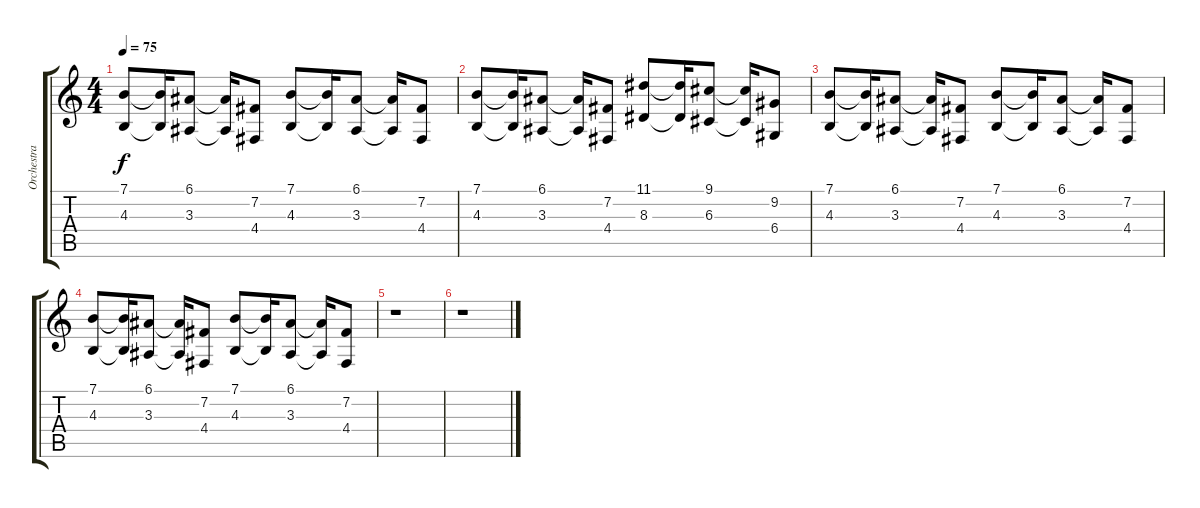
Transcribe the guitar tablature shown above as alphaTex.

\track ("Orchestra 2" "Orchestra ") {instrument stringensemble1}
\staff {score tabs}
\tuning (E4 B3 G3 D3 A2 E2) {hide}
\ts (4 4)
\tempo 75
\clef g2
\ks c
(7.1 4.3).8{dy f} (7.1{t} 4.3{t}).16 (6.1 3.3).8 (6.1{t} 3.3{t}).16 (7.2 4.4).8 (7.1 4.3).8 (7.1{t} 4.3{t}).16 (6.1 3.3).8 (6.1{t} 3.3{t}).16 (7.2 4.4).8 |
(7.1 4.3).8 (7.1{t} 4.3{t}).16 (6.1 3.3).8 (6.1{t} 3.3{t}).16 (7.2 4.4).8 (11.1 8.3).8 (11.1{t} 8.3{t}).16 (9.1 6.3).8 (9.1{t} 6.3{t}).16 (9.2 6.4).8 |
(7.1 4.3).8 (7.1{t} 4.3{t}).16 (6.1 3.3).8 (6.1{t} 3.3{t}).16 (7.2 4.4).8 (7.1 4.3).8 (7.1{t} 4.3{t}).16 (6.1 3.3).8 (6.1{t} 3.3{t}).16 (7.2 4.4).8 |
(7.1 4.3).8 (7.1{t} 4.3{t}).16 (6.1 3.3).8 (6.1{t} 3.3{t}).16 (7.2 4.4).8 (7.1 4.3).8 (7.1{t} 4.3{t}).16 (6.1 3.3).8 (6.1{t} 3.3{t}).16 (7.2 4.4).8 |
r.1 |
r.1
